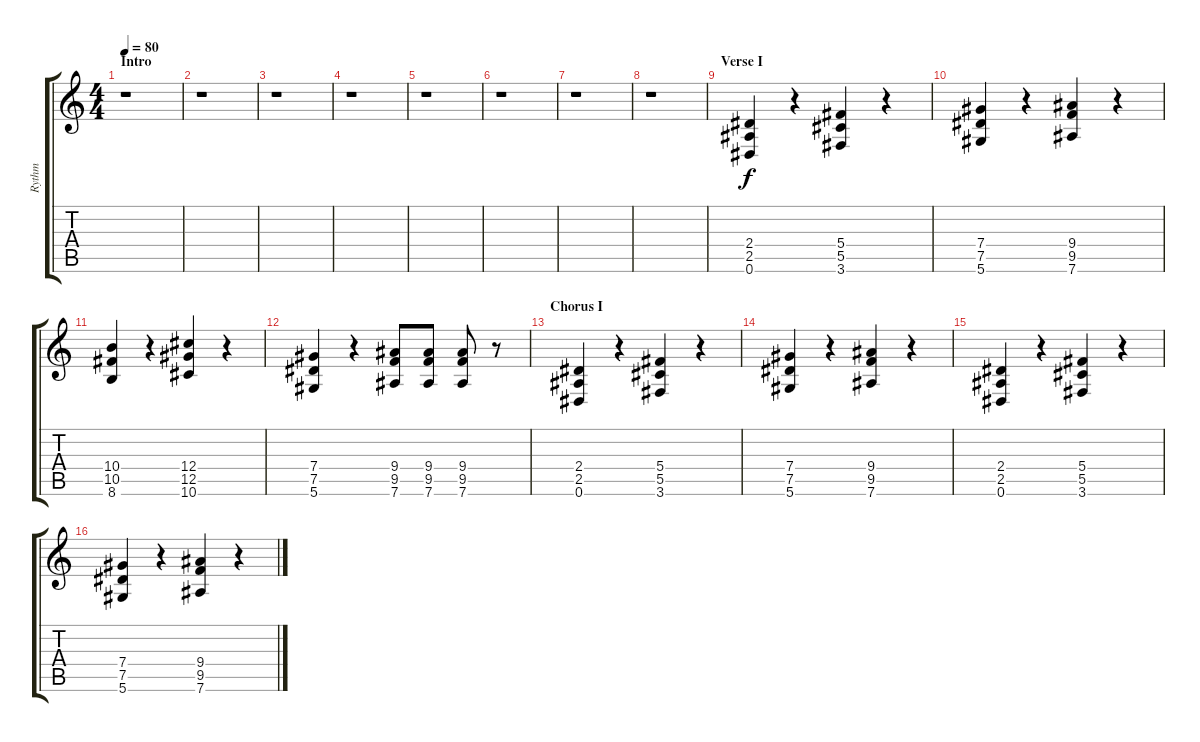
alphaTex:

\track ("Rythm" "Rythm") {instrument overdrivenguitar}
\staff {score tabs}
\tuning (Eb4 Bb3 Gb3 Db3 Ab2 Eb2) {hide}
\ts (4 4)
\section ("" "Intro")
\tempo 80
\clef g2
\ks c
r.1{dy f instrument overdrivenguitar} |
r.1 |
r.1 |
r.1 |
r.1 |
r.1 |
r.1 |
r.1 |
\section ("" "Verse I")
(2.4 2.5 0.6).4 r.4 (5.4 5.5 3.6).4 r.4 |
(7.4 7.5 5.6).4 r.4 (9.4 9.5 7.6).4 r.4 |
(10.4 10.5 8.6).4 r.4 (12.4 12.5 10.6).4 r.4 |
(7.4 7.5 5.6).4 r.4 (9.4 9.5 7.6).8 (9.4 9.5 7.6).8 (9.4 9.5 7.6).8 r.8 |
\section ("" "Chorus I")
(2.4 2.5 0.6).4 r.4 (5.4 5.5 3.6).4 r.4 |
(7.4 7.5 5.6).4 r.4 (9.4 9.5 7.6).4 r.4 |
(2.4 2.5 0.6).4 r.4 (5.4 5.5 3.6).4 r.4 |
(7.4 7.5 5.6).4 r.4 (9.4 9.5 7.6).4 r.4
